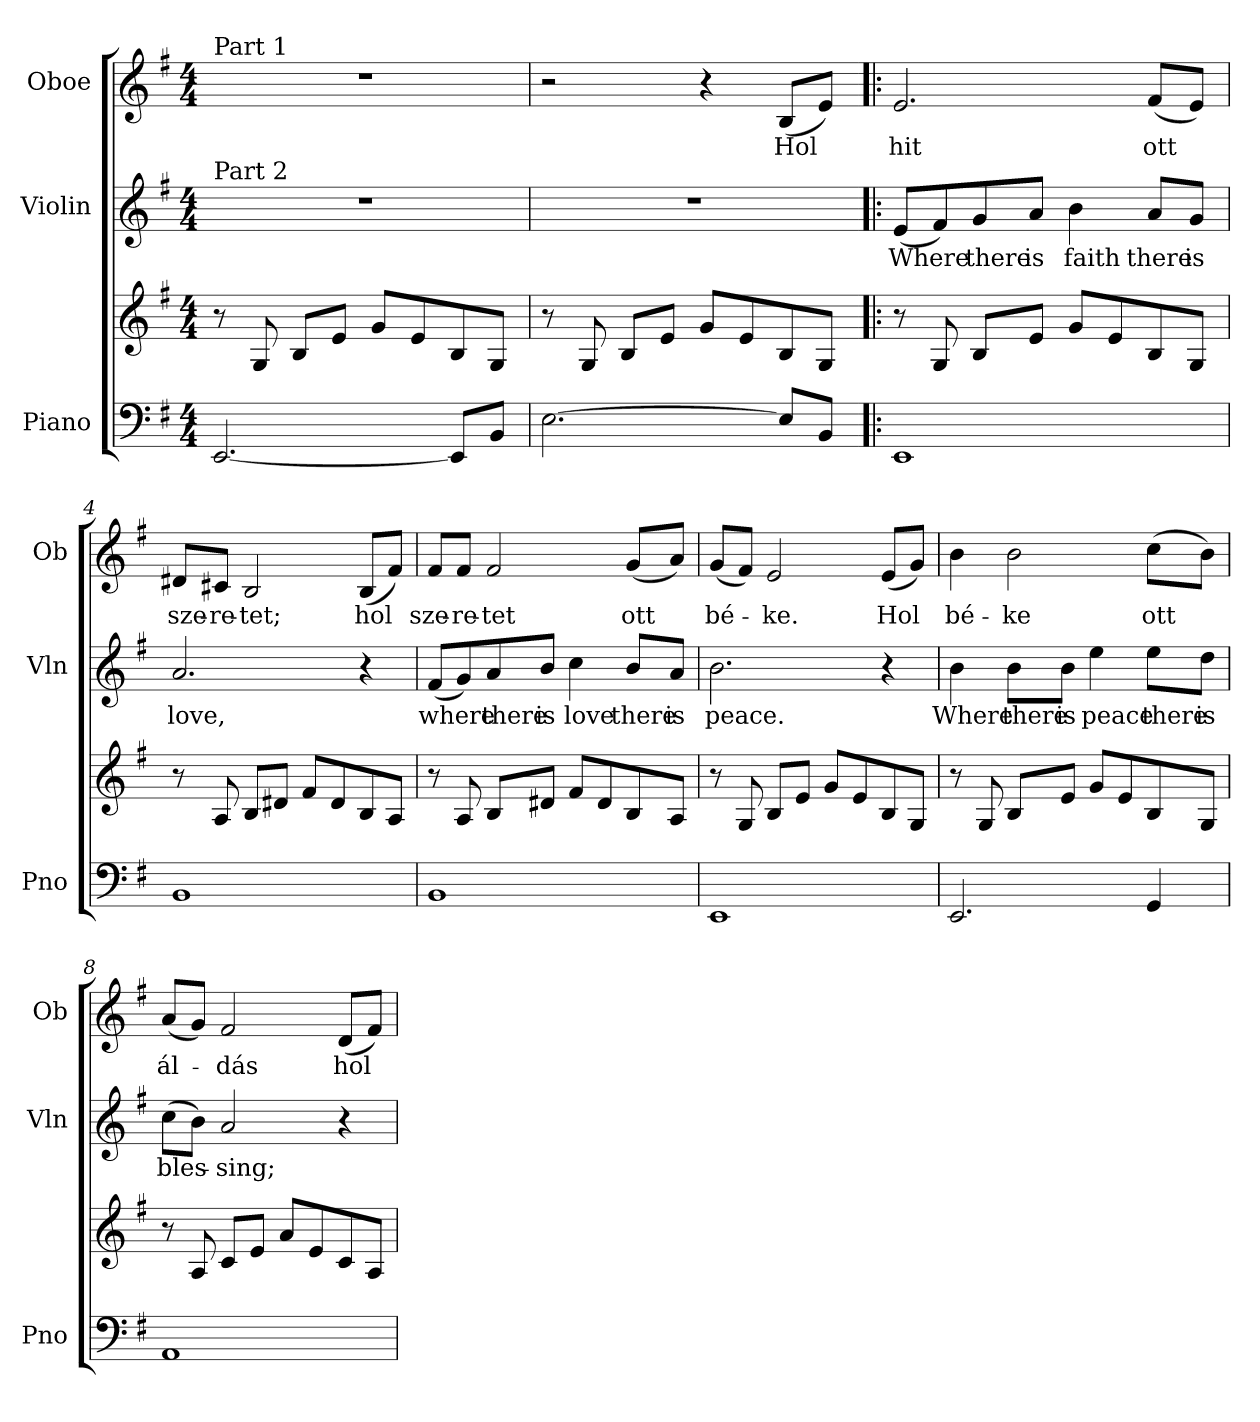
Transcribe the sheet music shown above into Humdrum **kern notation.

**kern	**kern	**kern	**text	**kern	**text
*part3	*part3	*part2	*part2	*part1	*part1
*staff4	*staff3	*staff2	*staff2	*staff1	*staff1
*I"Piano	*	*I"Violin	*	*I"Oboe	*
*I'Pno	*	*I'Vln	*	*I'Ob	*
*clefF4	*clefG2	*clefG2	*	*clefG2	*
*k[f#]	*k[f#]	*k[f#]	*	*k[f#]	*
*G:	*G:	*G:	*	*G:	*
*M4/4	*M4/4	*M4/4	*	*M4/4	*
*MM84	*MM84	*MM84	*	*MM84	*
=1	=1	=1	=1	=1	=1
!	!	!	!	!LO:TX:a:t=Part 1	!
!	!	!LO:TX:a:t=Part 2	!	!	!
[<2.EE/	8r	1r	.	1r	.
.	8G/	.	.	.	.
.	8B/L	.	.	.	.
.	8e/J	.	.	.	.
.	8g/L	.	.	.	.
.	8e/	.	.	.	.
8EE/L]	8B/	.	.	.	.
8BB/J	8G/J	.	.	.	.
=2	=2	=2	=2	=2	=2
[>2.E\	8r	1r	.	2r	.
.	8G/	.	.	.	.
.	8B/L	.	.	.	.
.	8e/J	.	.	.	.
.	8g/L	.	.	4r	.
.	8e/	.	.	.	.
!	!	!	!	!	!LO:LY:b
8E/L]	8B/	.	.	(<8B/L	Hol
8BB/J	8G/J	.	.	8e/J)	.
=3!|:	=3!|:	=3!|:	=3!|:	=3!|:	=3!|:
!	!	!	!LO:LY:b	!	!LO:LY:b
1EE	8r	(<8e/L	Where	2.e/	hit
.	8G/	8f#/)	.	.	.
!	!	!	!LO:LY:b	!	!
.	8B/L	8g/	there	.	.
!	!	!	!LO:LY:b	!	!
.	8e/J	8a/J	is	.	.
!	!	!	!LO:LY:b	!	!
.	8g/L	4b\	faith	.	.
.	8e/	.	.	.	.
!	!	!	!LO:LY:b	!	!LO:LY:b
.	8B/	8a/L	there	(<8f#/L	ott
!	!	!	!LO:LY:b	!	!
.	8G/J	8g/J	is	8e/J)	.
!!LO:LB:g=z
=4	=4	=4	=4	=4	=4
!	!	!	!LO:LY:b	!	!LO:LY:b
1BB	8r	2.a/	love,	8d#X/L	sze-
!	!	!	!	!	!LO:LY:b
.	8A/	.	.	8c#X/J	-re-
!	!	!	!	!	!LO:LY:b
.	8B/L	.	.	2B/	-tet;
.	8d#X/J	.	.	.	.
.	8f#/L	.	.	.	.
.	8d#/	.	.	.	.
!	!	!	!	!	!LO:LY:b
.	8B/	4r	.	(<8B/L	hol
.	8A/J	.	.	8f#/J)	.
=5	=5	=5	=5	=5	=5
!	!	!	!LO:LY:b	!	!LO:LY:b
1BB	8r	(<8f#/L	where	8f#/L	sze-
!	!	!	!	!	!LO:LY:b
.	8A/	8g/)	.	8f#/J	-re-
!	!	!	!LO:LY:b	!	!LO:LY:b
.	8B/L	8a/	there	2f#/	-tet
!	!	!	!LO:LY:b	!	!
.	8d#X/J	8b/J	is	.	.
!	!	!	!LO:LY:b	!	!
.	8f#/L	4cc\	love	.	.
.	8d#/	.	.	.	.
!	!	!	!LO:LY:b	!	!LO:LY:b
.	8B/	8b/L	there	(<8g/L	ott
!	!	!	!LO:LY:b	!	!
.	8A/J	8a/J	is	8a/J)	.
=6	=6	=6	=6	=6	=6
!	!	!	!LO:LY:b	!	!LO:LY:b
1EE	8r	2.b\	peace.	(<8g/L	bé-
.	8G/	.	.	8f#/J)	.
!	!	!	!	!	!LO:LY:b
.	8B/L	.	.	2e/	-ke.
.	8e/J	.	.	.	.
.	8g/L	.	.	.	.
.	8e/	.	.	.	.
!	!	!	!	!	!LO:LY:b
.	8B/	4r	.	(<8e/L	Hol
.	8G/J	.	.	8g/J)	.
!!LO:PB:g=z
=7	=7	=7	=7	=7	=7
!	!	!	!LO:LY:b	!	!LO:LY:b
2.EE/	8r	4b\	Where	4b\	bé-
.	8G/	.	.	.	.
!	!	!	!LO:LY:b	!	!LO:LY:b
.	8B/L	8b\L	there	2b\	-ke
!	!	!	!LO:LY:b	!	!
.	8e/J	8b\J	is	.	.
!	!	!	!LO:LY:b	!	!
.	8g/L	4ee\	peace	.	.
.	8e/	.	.	.	.
!	!	!	!LO:LY:b	!	!LO:LY:b
4GG/	8B/	8ee\L	there	(>8cc\L	ott
!	!	!	!LO:LY:b	!	!
.	8G/J	8dd\J	is	8b\J)	.
=8	=8	=8	=8	=8	=8
!	!	!	!LO:LY:b	!	!LO:LY:b
1AA	8r	(>8cc\L	bles-	(<8a/L	ál-
.	8A/	8b\J)	.	8g/J)	.
!	!	!	!LO:LY:b	!	!LO:LY:b
.	8c/L	2a/	-sing;	2f#/	-dás
.	8e/J	.	.	.	.
.	8a/L	.	.	.	.
.	8e/	.	.	.	.
!	!	!	!	!	!LO:LY:b
.	8c/	4r	.	(<8d/L	hol
.	8A/J	.	.	8f#/J)	.
=	=	=	=	=	=
*-	*-	*-	*-	*-	*-
